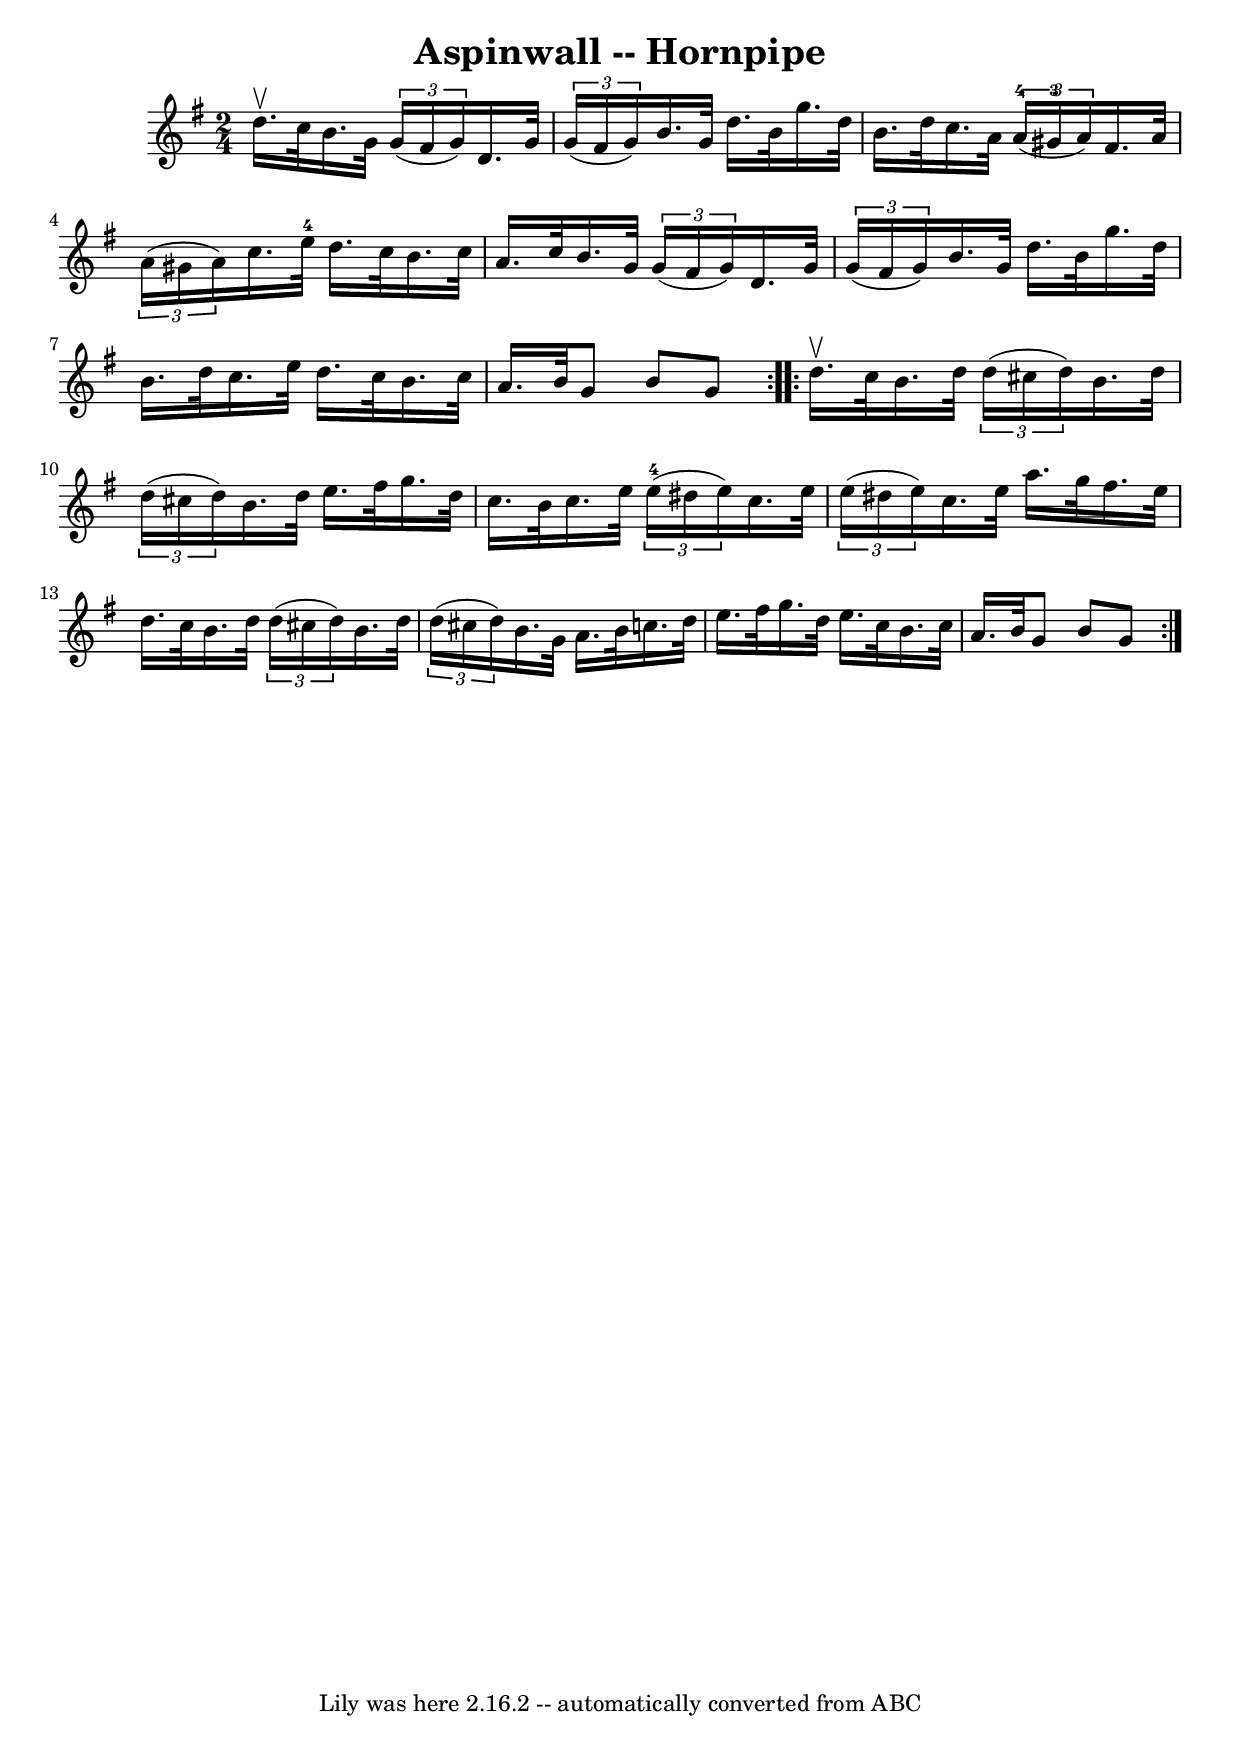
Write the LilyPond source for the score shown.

\version "2.7.40"
\include "Mammoth.ily"
\header {
	book = "Cole's 1000 Fiddle Tunes"
	crossRefNumber = "1"
	footnotes = ""
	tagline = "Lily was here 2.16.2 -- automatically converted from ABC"
	title = "Aspinwall -- Hornpipe"
}
voicedefault =  {
\set Score.defaultBarType = "empty"

\repeat volta 2 {
\time 2/4 \key g \major d''16.^\upbow c''32  |
 b'16. g'32    
\times 2/3 { g'16 (fis'16 g'16) } d'16. g'32    \times 2/3 {   
g'16 (fis'16 g'16) } |
 b'16. g'32 d''16. b'32    
g''16. d''32 b'16. d''32  |
 c''16. a'32    \times 2/3 {  
 a'16-4(gis'16-3 a'16) } fis'16. a'32    \times 2/3 {   
a'16 (gis'16 a'16) } |
 c''16. e''32-4 d''16. c''32 
 b'16. c''32 a'16. c''32  |
 b'16. g'32    \times 2/3 { 
 g'16 (fis'16 g'16) } d'16. g'32    \times 2/3 { g'16 (
fis'16 g'16) } |
 b'16. g'32 d''16. b'32 g''16.    
d''32 b'16. d''32  |
 c''16. e''32 d''16. c''32    
b'16. c''32 a'16. b'32  |
 g'8 b'8 g'8  }     
\repeat volta 2 { d''16.^\upbow c''32  |
 b'16. d''32    
\times 2/3 { d''16 (cis''16 d''16) } b'16. d''32    
\times 2/3 { d''16 (cis''16 d''16) } |
 b'16. d''32    
e''16. fis''32 g''16. d''32 c''16. b'32  |
 c''16.    
e''32    \times 2/3 { e''16-4(dis''16 e''16) } c''16.    
e''32    \times 2/3 { e''16 (dis''16 e''16) } |
 c''16.    
e''32 a''16. g''32 fis''16. e''32 d''16. c''32  |
     
b'16. d''32    \times 2/3 { d''16 (cis''16 d''16) } b'16.    
d''32    \times 2/3 { d''16 (cis''16 d''16) } |
 b'16.    
g'32 a'16. b'32 c''16. d''32 e''16. fis''32  |
     
g''16. d''32 e''16. c''32 b'16. c''32 a'16. b'32  |
 
 g'8 b'8 g'8  }   
}

\score{
    <<

	\context Staff="default"
	{
	    \voicedefault 
	}

    >>
	\layout {
	}
	\midi {}
}
